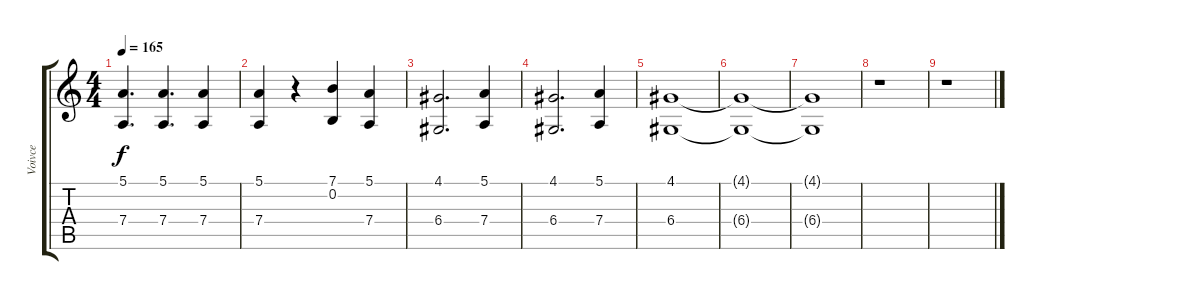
\track ("Voivce" "Voivce") {instrument altosax}
\staff {score tabs}
\tuning (E4 B3 G3 D3 A2 E2) {hide}
\ts (4 4)
\tempo 165
\clef g2
\ks c
(5.1 7.4).4{d dy f} (5.1 7.4).4{d} (5.1 7.4).4 |
(5.1 7.4).4 r.4 (7.1 0.2).4 (5.1 7.4).4 |
(4.1 6.4).2{d} (5.1 7.4).4 |
(4.1 6.4).2{d} (5.1 7.4).4 |
(4.1 6.4).1 |
(4.1{t} 6.4{t}).1 |
(4.1{t} 6.4{t}).1 |
r.1 |
r.1
